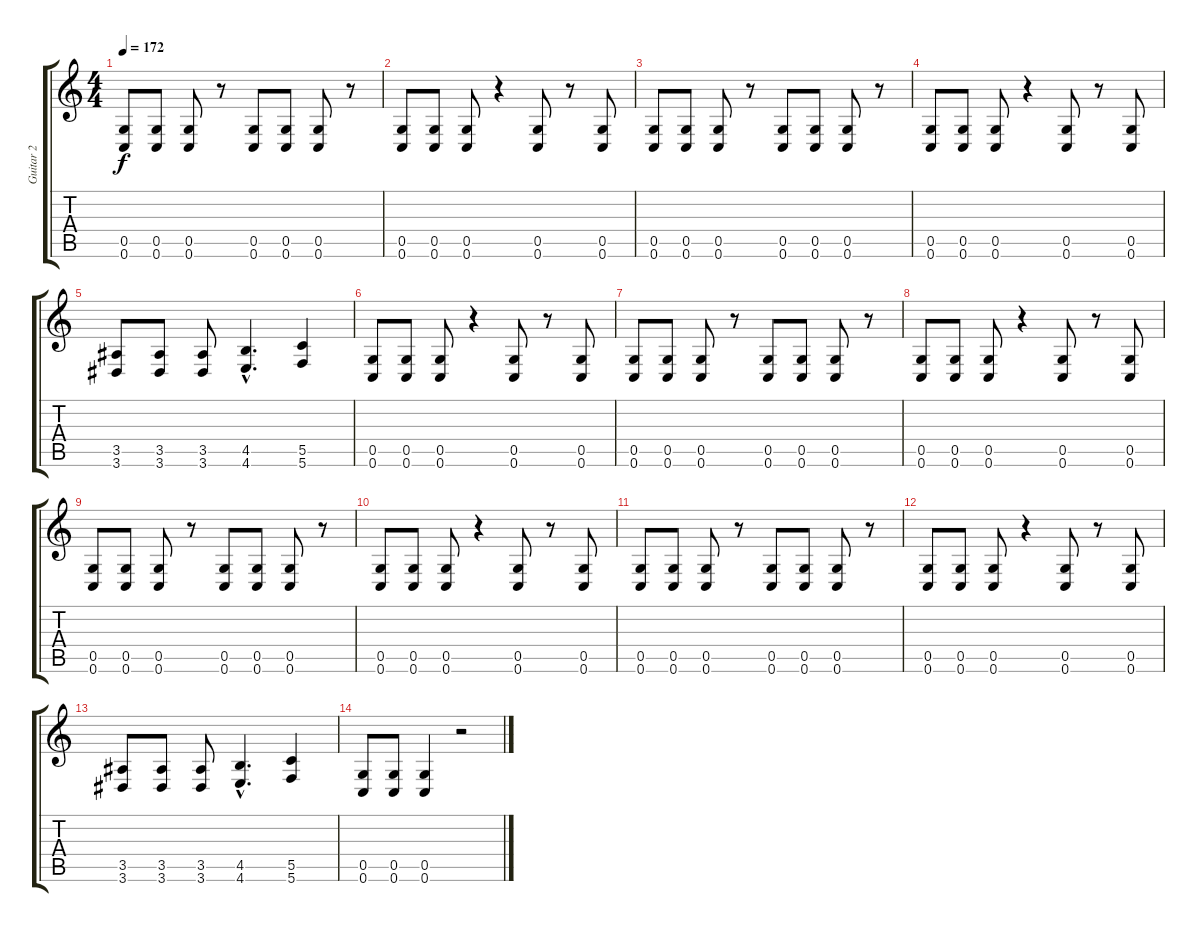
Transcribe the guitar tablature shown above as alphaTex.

\track ("Guitar 2" "Guitar 2") {instrument distortionguitar}
\staff {score tabs}
\tuning (D4 A3 F3 C3 G2 C2) {hide}
\ts (4 4)
\tempo 172
\clef g2
\ks c
(0.5 0.6).8{dy f} (0.5 0.6).8 (0.5 0.6).8 r.8 (0.5 0.6).8 (0.5 0.6).8 (0.5 0.6).8 r.8 |
(0.5 0.6).8 (0.5 0.6).8 (0.5 0.6).8 r.4 (0.5 0.6).8 r.8 (0.5 0.6).8 |
(0.5 0.6).8 (0.5 0.6).8 (0.5 0.6).8 r.8 (0.5 0.6).8 (0.5 0.6).8 (0.5 0.6).8 r.8 |
(0.5 0.6).8 (0.5 0.6).8 (0.5 0.6).8 r.4 (0.5 0.6).8 r.8 (0.5 0.6).8 |
(3.5 3.6).8 (3.5 3.6).8 (3.5 3.6).8 (4.5{hac} 4.6{hac}).4{d} (5.5 5.6).4 |
(0.5 0.6).8 (0.5 0.6).8 (0.5 0.6).8 r.4 (0.5 0.6).8 r.8 (0.5 0.6).8 |
(0.5 0.6).8 (0.5 0.6).8 (0.5 0.6).8 r.8 (0.5 0.6).8 (0.5 0.6).8 (0.5 0.6).8 r.8 |
(0.5 0.6).8 (0.5 0.6).8 (0.5 0.6).8 r.4 (0.5 0.6).8 r.8 (0.5 0.6).8 |
(0.5 0.6).8 (0.5 0.6).8 (0.5 0.6).8 r.8 (0.5 0.6).8 (0.5 0.6).8 (0.5 0.6).8 r.8 |
(0.5 0.6).8 (0.5 0.6).8 (0.5 0.6).8 r.4 (0.5 0.6).8 r.8 (0.5 0.6).8 |
(0.5 0.6).8 (0.5 0.6).8 (0.5 0.6).8 r.8 (0.5 0.6).8 (0.5 0.6).8 (0.5 0.6).8 r.8 |
(0.5 0.6).8 (0.5 0.6).8 (0.5 0.6).8 r.4 (0.5 0.6).8 r.8 (0.5 0.6).8 |
(3.5 3.6).8 (3.5 3.6).8 (3.5 3.6).8 (4.5{hac} 4.6{hac}).4{d} (5.5 5.6).4 |
(0.5 0.6).8 (0.5 0.6).8 (0.5 0.6).4 r.2
